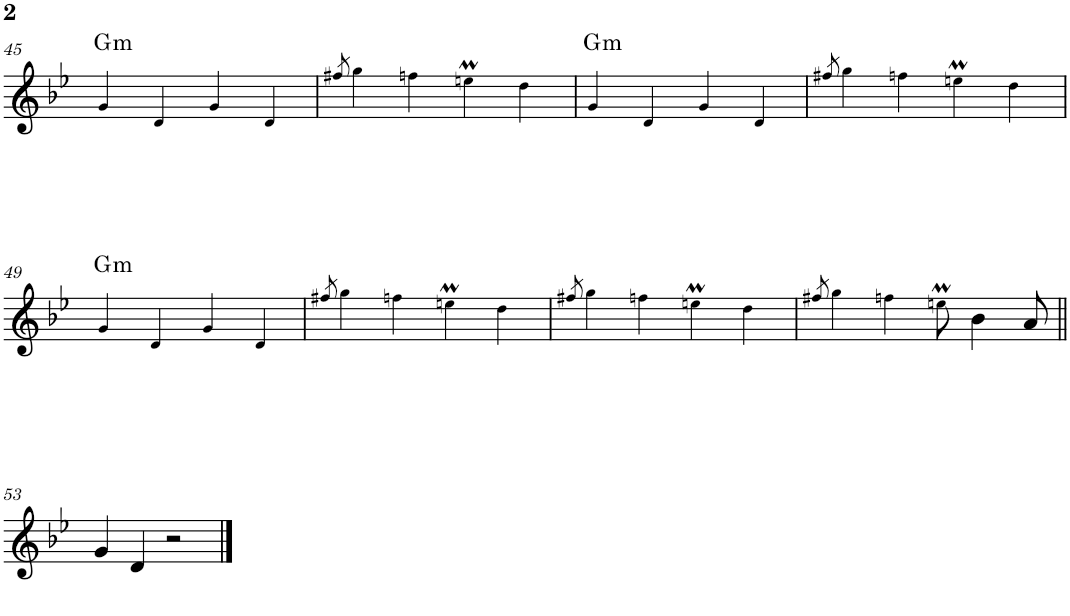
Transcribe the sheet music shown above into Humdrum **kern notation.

**kern	**harte
*part1	*part1
*staff1	*
*I"Piano	*
*I'Pno.	*
!!LO:PB:g=z
*clefG2	*
*k[b-e-]	*
*M4/4	*
=45	=45
!	!LO:H:kt=m
4g!/	G:min
4d!/	.
4g!/	.
4d!/	.
=46	=46
8qff#X/	.
4gg!\	.
4ffn!\	.
4eenm!\	.
4dd!\	.
=47	=47
!	!LO:H:kt=m
4g!/	G:min
4d!/	.
4g!/	.
4d!/	.
=48	=48
8qff#X/	.
4gg!\	.
4ffn!\	.
4eenm!\	.
4dd!\	.
!!LO:LB:g=z
=49	=49
!	!LO:H:kt=m
4g!/	G:min
4d!/	.
4g!/	.
4d!/	.
=50	=50
8qff#X/	.
4gg!\	.
4ffn!\	.
4eenm!\	.
4dd!\	.
=51	=51
8qff#X/	.
4gg!\	.
4ffn!\	.
4eenm!\	.
4dd!\	.
=52	=52
8qff#X/	.
4gg!\	.
4ffn!\	.
8eenm!\	.
4b-\	.
8a/	.
!!LO:LB:g=z
=53||	=53||
4g/	.
4d/	.
2r	.
==	==
*-	*-
